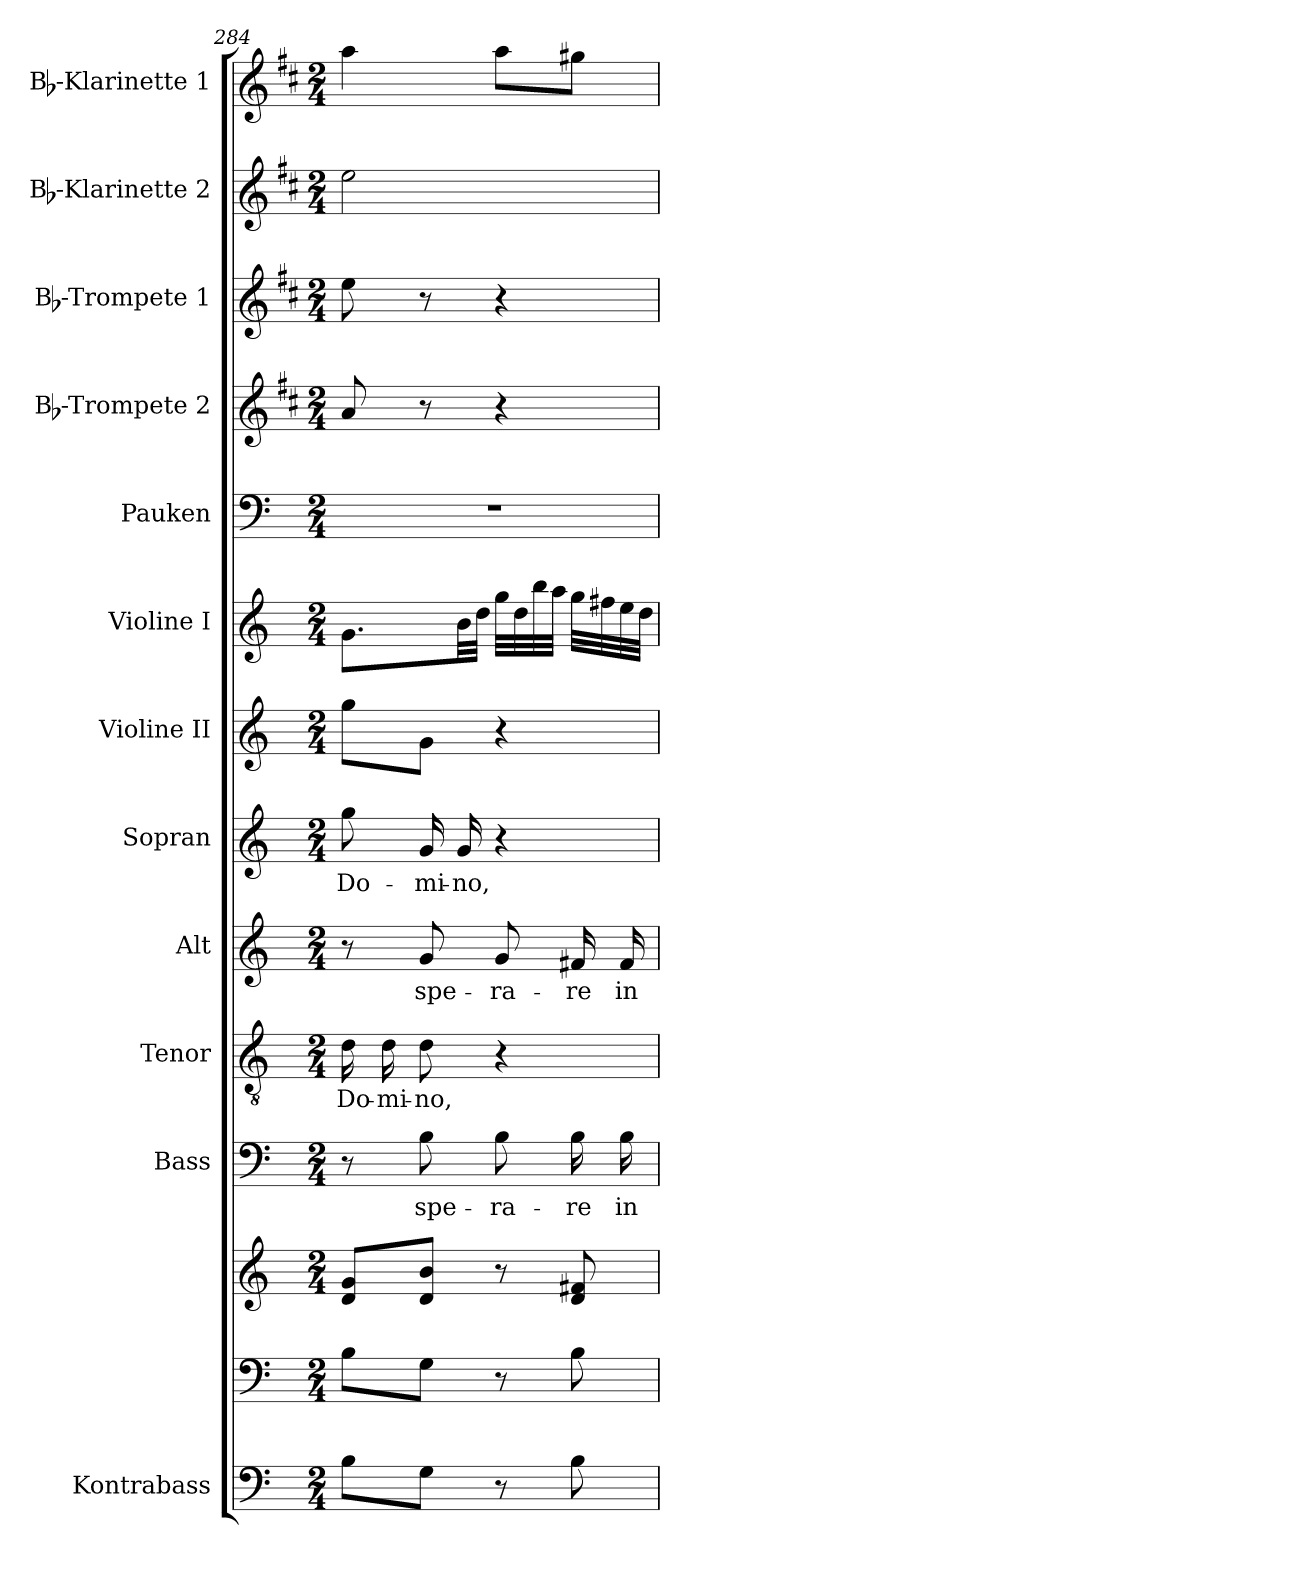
**kern	**kern	**kern	**kern	**text	**kern	**text	**kern	**text	**kern	**text	**kern	**kern	**kern	**kern	**kern	**kern	**kern
*part13	*part12	*part12	*part11	*part11	*part10	*part10	*part9	*part9	*part8	*part8	*part7	*part6	*part5	*part4	*part3	*part2	*part1
*staff14	*staff13	*staff12	*staff11	*staff11	*staff10	*staff10	*staff9	*staff9	*staff8	*staff8	*staff7	*staff6	*staff5	*staff4	*staff3	*staff2	*staff1
*I"Kontrabass	*	*	*I"Bass	*	*I"Tenor	*	*I"Alt	*	*I"Sopran	*	*I"Violine II	*I"Violine I	*I"Pauken	*I"Bb-Trompete 2	*I"Bb-Trompete 1	*I"Bb-Klarinette 2	*I"Bb-Klarinette 1
*I'Kb.	*	*	*I'B.	*	*I'T.	*	*I'A.	*	*I'S.	*	*I'Vl. II	*I'Vl. I	*I'Pk.	*I'Bb Trp. 2	*I'Bb Trp. 1	*I'Bb Kl. 2	*I'Bb Kl. 1
*clefF4	*clefF4	*clefG2	*clefF4	*	*clefGv2	*	*clefG2	*	*clefG2	*	*clefG2	*clefG2	*clefF4	*clefG2	*clefG2	*clefG2	*clefG2
*ITrd7c12	*	*	*	*	*	*	*	*	*	*	*	*	*	*ITrd1c2	*ITrd1c2	*ITrd1c2	*ITrd1c2
*k[]	*k[]	*k[]	*k[]	*	*k[]	*	*k[]	*	*k[]	*	*k[]	*k[]	*k[]	*k[]	*k[]	*k[]	*k[]
*C:	*C:	*C:	*C:	*	*C:	*	*C:	*	*C:	*	*C:	*C:	*C:	*C:	*C:	*C:	*C:
*M2/4	*M2/4	*M2/4	*M2/4	*	*M2/4	*	*M2/4	*	*M2/4	*	*M2/4	*M2/4	*M2/4	*M2/4	*M2/4	*M2/4	*M2/4
=284	=284	=284	=284	=284	=284	=284	=284	=284	=284	=284	=284	=284	=284	=284	=284	=284	=284
!	!	!	!	!	!	!LO:LY:b	!	!	!	!LO:LY:b	!	!	!	!	!	!	!
8BB\L	8B\L	8d/ 8g/L	8r	.	16d\	Do-	8r	.	8gg\	Do-	8gg\L	8.g\L	2r	8g/	8dd\	2dd\	4gg\
!	!	!	!	!	!	!LO:LY:b	!	!	!	!	!	!	!	!	!	!	!
.	.	.	.	.	16d\	-mi-	.	.	.	.	.	.	.	.	.	.	.
!	!	!	!	!LO:LY:b	!	!LO:LY:b	!	!LO:LY:b	!	!LO:LY:b	!	!	!	!	!	!	!
8GG\J	8G\J	8d/ 8b/J	8B\	spe-	8d\	-no,	8g/	spe-	16g/	-mi-	8g\J	.	.	8r	8r	.	.
!	!	!	!	!	!	!	!	!	!	!LO:LY:b	!	!	!	!	!	!	!
.	.	.	.	.	.	.	.	.	16g/	-no,	.	32b\LL	.	.	.	.	.
.	.	.	.	.	.	.	.	.	.	.	.	32dd\JJJ	.	.	.	.	.
!	!	!	!	!LO:LY:b	!	!	!	!LO:LY:b	!	!	!	!	!	!	!	!	!
8r	8r	8r	8B\	-ra-	4r	.	8g/	-ra-	4r	.	4r	32gg\LLL	.	4r	4r	.	8gg\L
.	.	.	.	.	.	.	.	.	.	.	.	32dd\	.	.	.	.	.
.	.	.	.	.	.	.	.	.	.	.	.	32bb\	.	.	.	.	.
.	.	.	.	.	.	.	.	.	.	.	.	32aa\JJJ	.	.	.	.	.
!	!	!	!	!LO:LY:b	!	!	!	!LO:LY:b	!	!	!	!	!	!	!	!	!
8BB\	8B\	8d/ 8f#X/	16B\	-re	.	.	16f#X/	-re	.	.	.	32gg\LLL	.	.	.	.	8ff#X\J
.	.	.	.	.	.	.	.	.	.	.	.	32ff#X\	.	.	.	.	.
!	!	!	!	!LO:LY:b	!	!	!	!LO:LY:b	!	!	!	!	!	!	!	!	!
.	.	.	16B\	in	.	.	16f#/	in	.	.	.	32ee\	.	.	.	.	.
.	.	.	.	.	.	.	.	.	.	.	.	32dd\JJJ	.	.	.	.	.
=	=	=	=	=	=	=	=	=	=	=	=	=	=	=	=	=	=
*-	*-	*-	*-	*-	*-	*-	*-	*-	*-	*-	*-	*-	*-	*-	*-	*-	*-
